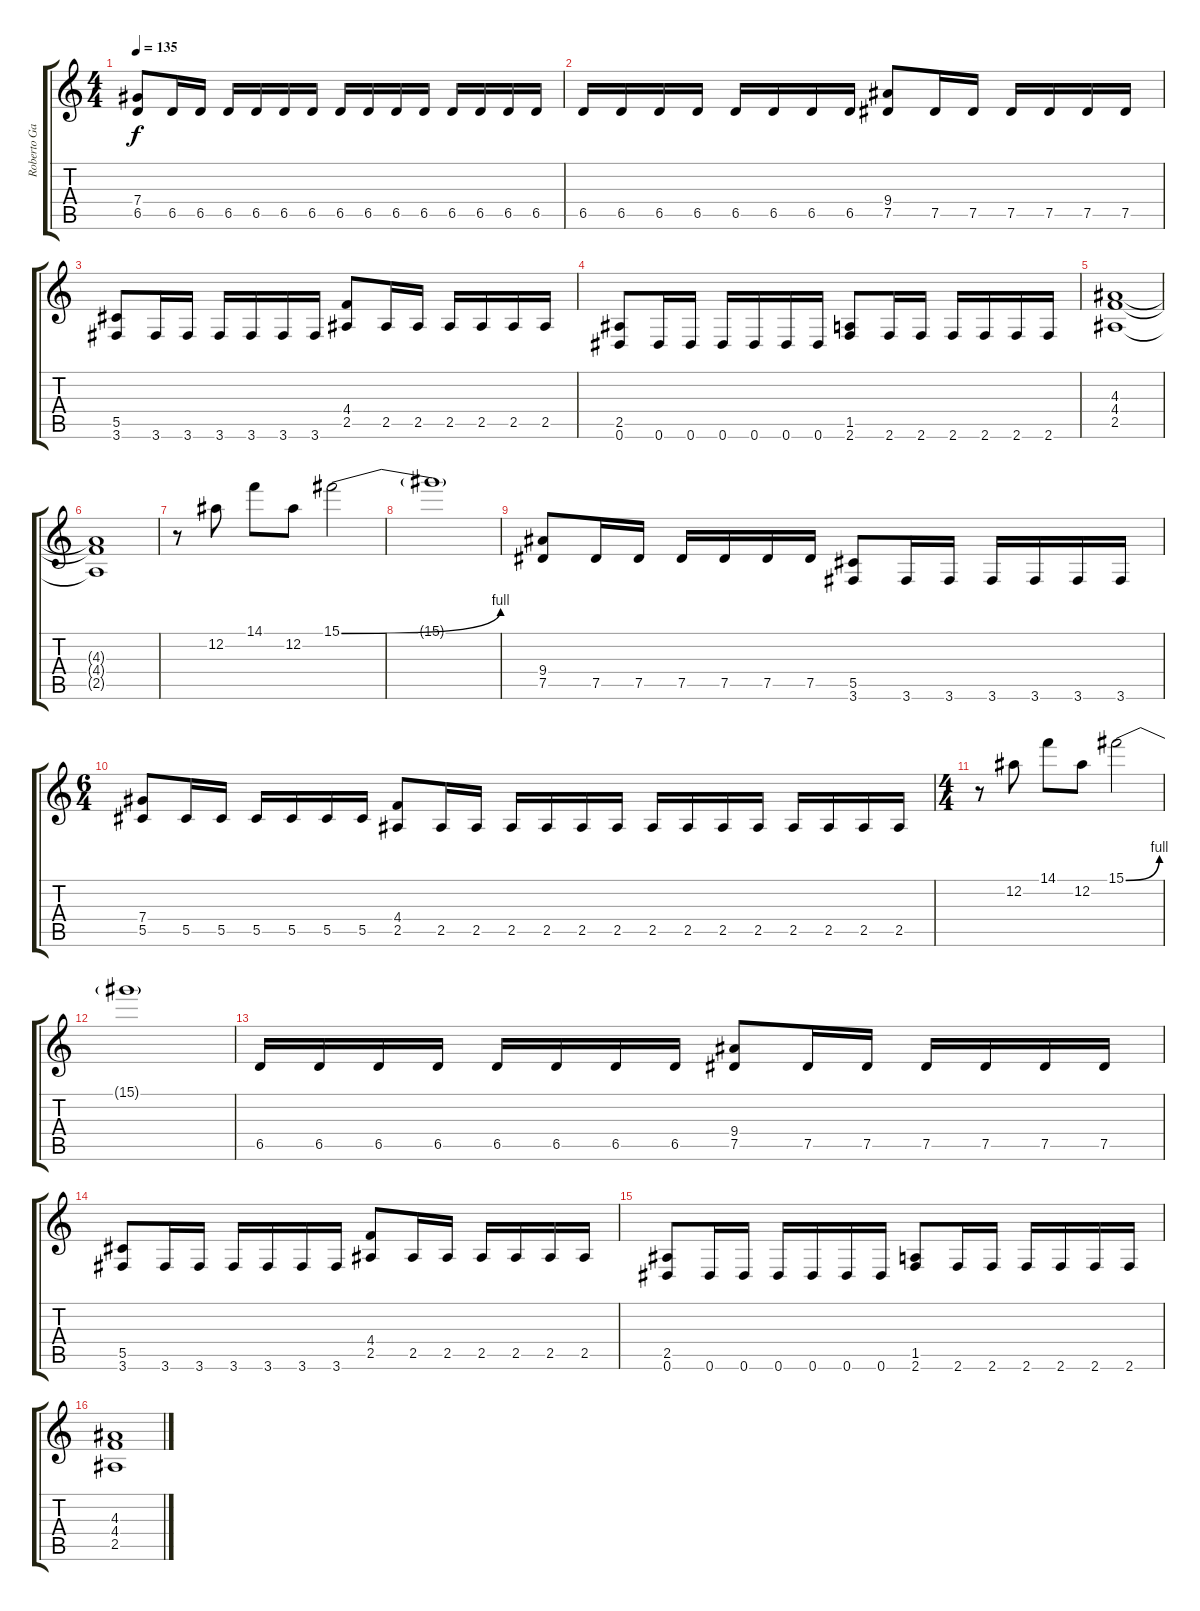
\track ("Roberto García" "Roberto Ga") {instrument distortionguitar}
\staff {score tabs}
\tuning (Eb4 Bb3 Gb3 Db3 Ab2 Eb2) {hide}
\ts (4 4)
\tempo 135
\clef g2
\ks c
(7.4 6.5).8{dy f} 6.5.16 6.5.16 6.5.16 6.5.16 6.5.16 6.5.16 6.5.16 6.5.16 6.5.16 6.5.16 6.5.16 6.5.16 6.5.16 6.5.16 |
6.5.16 6.5.16 6.5.16 6.5.16 6.5.16 6.5.16 6.5.16 6.5.16 (9.4 7.5).8 7.5.16 7.5.16 7.5.16 7.5.16 7.5.16 7.5.16 |
(5.5 3.6).8 3.6.16 3.6.16 3.6.16 3.6.16 3.6.16 3.6.16 (4.4 2.5).8 2.5.16 2.5.16 2.5.16 2.5.16 2.5.16 2.5.16 |
(2.5 0.6).8 0.6.16 0.6.16 0.6.16 0.6.16 0.6.16 0.6.16 (1.5 2.6).8 2.6.16 2.6.16 2.6.16 2.6.16 2.6.16 2.6.16 |
(4.3 4.4 2.5).1 |
(4.3{t} 4.4{t} 2.5{t}).1 |
r.8 12.2.8 14.1.8 12.2.8 15.1{be (bend 0 0 60 4)}.2 |
15.1{t}.1 |
(9.4 7.5).8 7.5.16 7.5.16 7.5.16 7.5.16 7.5.16 7.5.16 (5.5 3.6).8 3.6.16 3.6.16 3.6.16 3.6.16 3.6.16 3.6.16 |
\ts (6 4)
(7.4 5.5).8 5.5.16 5.5.16 5.5.16 5.5.16 5.5.16 5.5.16 (4.4 2.5).8 2.5.16 2.5.16 2.5.16 2.5.16 2.5.16 2.5.16 2.5.16 2.5.16 2.5.16 2.5.16 2.5.16 2.5.16 2.5.16 2.5.16 |
\ts (4 4)
r.8 12.2.8 14.1.8 12.2.8 15.1{be (bend 0 0 60 4)}.2 |
15.1{t}.1 |
6.5.16 6.5.16 6.5.16 6.5.16 6.5.16 6.5.16 6.5.16 6.5.16 (9.4 7.5).8 7.5.16 7.5.16 7.5.16 7.5.16 7.5.16 7.5.16 |
(5.5 3.6).8 3.6.16 3.6.16 3.6.16 3.6.16 3.6.16 3.6.16 (4.4 2.5).8 2.5.16 2.5.16 2.5.16 2.5.16 2.5.16 2.5.16 |
(2.5 0.6).8 0.6.16 0.6.16 0.6.16 0.6.16 0.6.16 0.6.16 (1.5 2.6).8 2.6.16 2.6.16 2.6.16 2.6.16 2.6.16 2.6.16 |
(4.3 4.4 2.5).1
